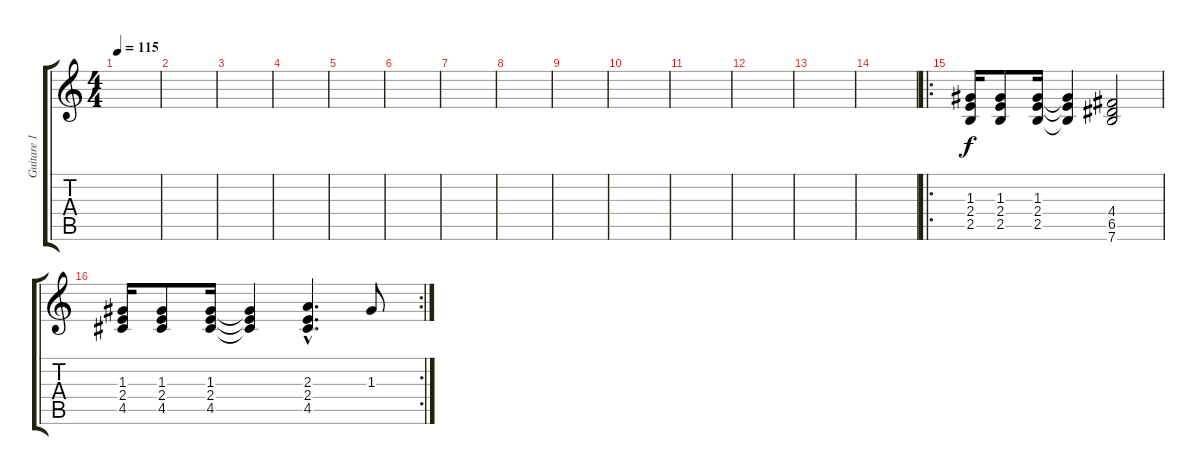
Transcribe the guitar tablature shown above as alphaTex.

\track ("Guitare 1" "Guitare 1") {instrument overdrivenguitar}
\staff {score tabs}
\tuning (E4 B3 G3 D3 A2 E2) {hide}
\ts (4 4)
\tempo 115
\clef g2
\ks c
|
|
|
|
|
|
|
|
|
|
|
|
|
|
\ro
(1.3 2.4 2.5).16 (1.3 2.4 2.5).8 (1.3 2.4 2.5).16 (1.3{t} 2.4{t} 2.5{t}).4 (4.4 6.5 7.6).2 |
\rc 2
(1.3 2.4 4.5).16 (1.3 2.4 4.5).8 (1.3 2.4 4.5).16 (1.3{t} 2.4{t} 4.5{t}).4 (2.3{hac} 2.4{hac} 4.5{hac}).4{d} 1.3.8
